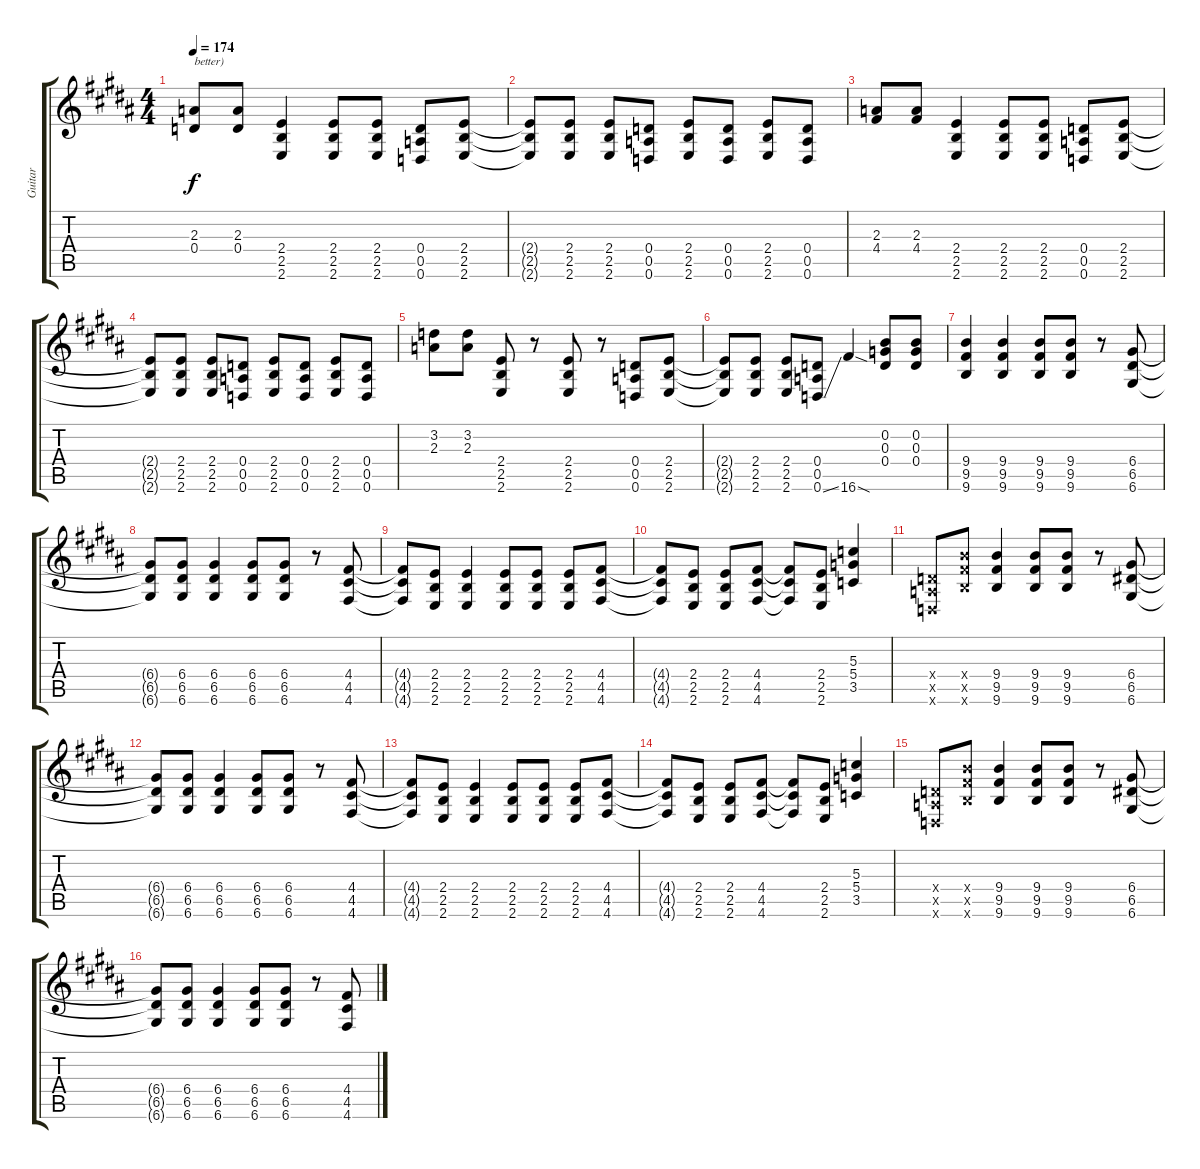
\track ("Guitar" "Guitar") {instrument distortionguitar}
\staff {score tabs}
\tuning (E4 B3 G3 D3 A2 D2) {hide}
\ts (4 4)
\tempo 174
\clef g2
\ks b
(2.3 0.4).8{txt "better)" dy f instrument distortionguitar} (2.3 0.4).8 (2.4 2.5 2.6).4 (2.4 2.5 2.6).8 (2.4 2.5 2.6).8 (0.4 0.5 0.6).8 (2.4 2.5 2.6).8 |
(2.4{t} 2.5{t} 2.6{t}).8 (2.4 2.5 2.6).8 (2.4 2.5 2.6).8 (0.4 0.5 0.6).8 (2.4 2.5 2.6).8 (0.4 0.5 0.6).8 (2.4 2.5 2.6).8 (0.4 0.5 0.6).8 |
(2.3 4.4).8 (2.3 4.4).8 (2.4 2.5 2.6).4 (2.4 2.5 2.6).8 (2.4 2.5 2.6).8 (0.4 0.5 0.6).8 (2.4 2.5 2.6).8 |
(2.4{t} 2.5{t} 2.6{t}).8 (2.4 2.5 2.6).8 (2.4 2.5 2.6).8 (0.4 0.5 0.6).8 (2.4 2.5 2.6).8 (0.4 0.5 0.6).8 (2.4 2.5 2.6).8 (0.4 0.5 0.6).8 |
(3.2 2.3).8 (3.2 2.3).8 (2.4 2.5 2.6).8 r.8 (2.4 2.5 2.6).8 r.8 (0.4 0.5 0.6).8 (2.4 2.5 2.6).8 |
(2.4{t} 2.5{t} 2.6{t}).8 (2.4 2.5 2.6).8 (2.4 2.5 2.6).8 (0.4 0.5 0.6{ss}).8 16.6{sod}.4 (0.2 0.3 0.4).8 (0.2 0.3 0.4).8 |
(9.4 9.5 9.6).4 (9.4 9.5 9.6).4 (9.4 9.5 9.6).8 (9.4 9.5 9.6).8 r.8 (6.4 6.5 6.6).8 |
(6.4{t} 6.5{t} 6.6{t}).8 (6.4 6.5 6.6).8 (6.4 6.5 6.6).4 (6.4 6.5 6.6).8 (6.4 6.5 6.6).8 r.8 (4.4 4.5 4.6).8 |
(4.4{t} 4.5{t} 4.6{t}).8 (2.4 2.5 2.6).8 (2.4 2.5 2.6).4 (2.4 2.5 2.6).8 (2.4 2.5 2.6).8 (2.4 2.5 2.6).8 (4.4 4.5 4.6).8 |
(4.4{t} 4.5{t} 4.6{t}).8 (2.4 2.5 2.6).8 (2.4 2.5 2.6).8 (4.4 4.5 4.6).8 (4.4{t} 4.5{t} 4.6{t}).8 (2.4 2.5 2.6).8 (5.3 5.4 3.5).4 |
(0.4{x} 0.5{x} 0.6{x}).8 (9.4{x} 9.5{x} 9.6{x}).8 (9.4 9.5 9.6).4 (9.4 9.5 9.6).8 (9.4 9.5 9.6).8 r.8 (6.4 6.5 6.6).8 |
(6.4{t} 6.5{t} 6.6{t}).8 (6.4 6.5 6.6).8 (6.4 6.5 6.6).4 (6.4 6.5 6.6).8 (6.4 6.5 6.6).8 r.8 (4.4 4.5 4.6).8 |
(4.4{t} 4.5{t} 4.6{t}).8 (2.4 2.5 2.6).8 (2.4 2.5 2.6).4 (2.4 2.5 2.6).8 (2.4 2.5 2.6).8 (2.4 2.5 2.6).8 (4.4 4.5 4.6).8 |
(4.4{t} 4.5{t} 4.6{t}).8 (2.4 2.5 2.6).8 (2.4 2.5 2.6).8 (4.4 4.5 4.6).8 (4.4{t} 4.5{t} 4.6{t}).8 (2.4 2.5 2.6).8 (5.3 5.4 3.5).4 |
(0.4{x} 0.5{x} 0.6{x}).8 (9.4{x} 9.5{x} 9.6{x}).8 (9.4 9.5 9.6).4 (9.4 9.5 9.6).8 (9.4 9.5 9.6).8 r.8 (6.4 6.5 6.6).8 |
(6.4{t} 6.5{t} 6.6{t}).8 (6.4 6.5 6.6).8 (6.4 6.5 6.6).4 (6.4 6.5 6.6).8 (6.4 6.5 6.6).8 r.8 (4.4 4.5 4.6).8
